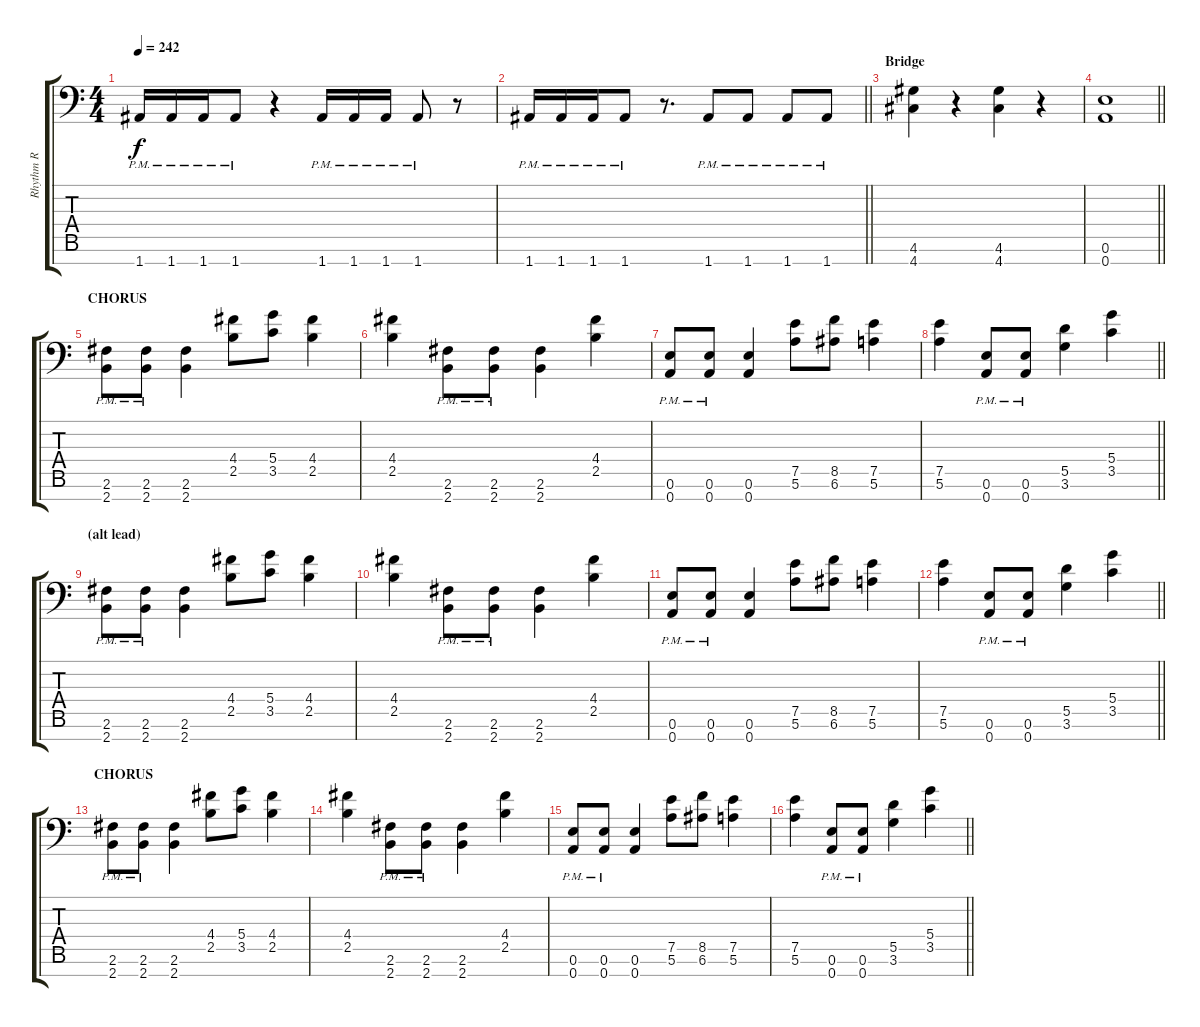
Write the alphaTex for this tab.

\track ("Rhythm R" "Rhythm R") {instrument overdrivenguitar}
\staff {score tabs}
\tuning (E4 B3 G3 D3 A2 E2 A1) {hide}
\ts (4 4)
\tempo 242
\clef f4
\ks c
1.7{pm}.16{dy f} 1.7{pm}.16 1.7{pm}.16 1.7{pm}.8 r.4 1.7{pm}.16 1.7{pm}.16 1.7{pm}.16 1.7{pm}.8 r.8 |
\barLineRight lightlight
1.7{pm}.16 1.7{pm}.16 1.7{pm}.16 1.7{pm}.8 r.8{d} 1.7{pm}.8 1.7{pm}.8 1.7{pm}.8 1.7{pm}.8 |
\section ("" "Bridge")
(4.6 4.7).4 r.4 (4.6 4.7).4 r.4 |
\barLineRight lightlight
(0.6 0.7).1 |
\section ("" "CHORUS")
(2.6{pm} 2.7{pm}).8 (2.6{pm} 2.7{pm}).8 (2.6 2.7).4 (4.4 2.5).8 (5.4 3.5).8 (4.4 2.5).4 |
(4.4 2.5).4 (2.6{pm} 2.7{pm}).8 (2.6{pm} 2.7{pm}).8 (2.6 2.7).4 (4.4 2.5).4 |
(0.6{pm} 0.7{pm}).8 (0.6{pm} 0.7{pm}).8 (0.6 0.7).4 (7.5 5.6).8 (8.5 6.6).8 (7.5 5.6).4 |
\barLineRight lightlight
(7.5 5.6).4 (0.6{pm} 0.7{pm}).8 (0.6{pm} 0.7{pm}).8 (5.5 3.6).4 (5.4 3.5).4 |
\section ("" "(alt lead)")
(2.6{pm} 2.7{pm}).8 (2.6{pm} 2.7{pm}).8 (2.6 2.7).4 (4.4 2.5).8 (5.4 3.5).8 (4.4 2.5).4 |
(4.4 2.5).4 (2.6{pm} 2.7{pm}).8 (2.6{pm} 2.7{pm}).8 (2.6 2.7).4 (4.4 2.5).4 |
(0.6{pm} 0.7{pm}).8 (0.6{pm} 0.7{pm}).8 (0.6 0.7).4 (7.5 5.6).8 (8.5 6.6).8 (7.5 5.6).4 |
\barLineRight lightlight
(7.5 5.6).4 (0.6{pm} 0.7{pm}).8 (0.6{pm} 0.7{pm}).8 (5.5 3.6).4 (5.4 3.5).4 |
\section ("" "CHORUS")
(2.6{pm} 2.7{pm}).8 (2.6{pm} 2.7{pm}).8 (2.6 2.7).4 (4.4 2.5).8 (5.4 3.5).8 (4.4 2.5).4 |
(4.4 2.5).4 (2.6{pm} 2.7{pm}).8 (2.6{pm} 2.7{pm}).8 (2.6 2.7).4 (4.4 2.5).4 |
(0.6{pm} 0.7{pm}).8 (0.6{pm} 0.7{pm}).8 (0.6 0.7).4 (7.5 5.6).8 (8.5 6.6).8 (7.5 5.6).4 |
\barLineRight lightlight
(7.5 5.6).4 (0.6{pm} 0.7{pm}).8 (0.6{pm} 0.7{pm}).8 (5.5 3.6).4 (5.4 3.5).4
